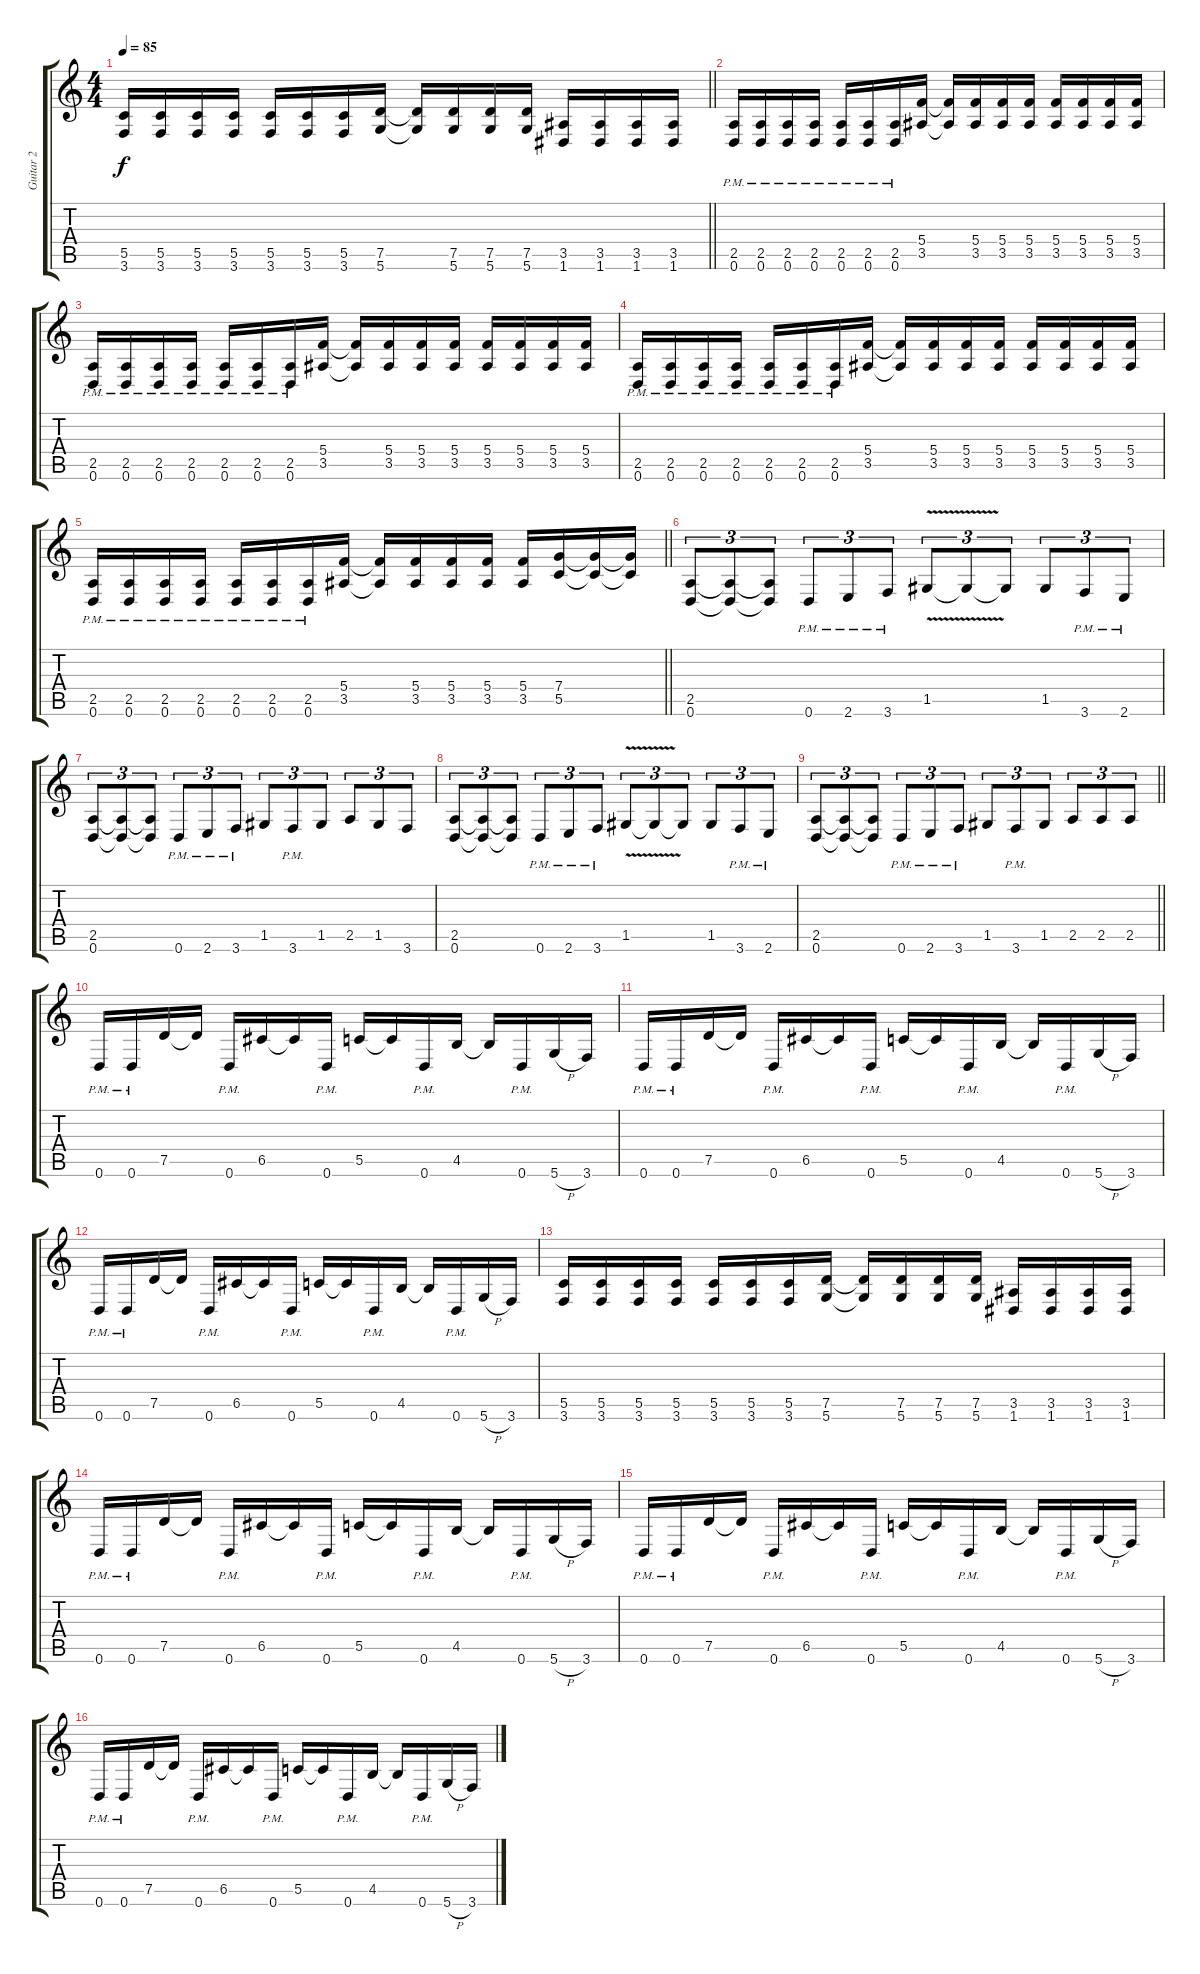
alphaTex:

\track ("Guitar 2" "Guitar 2") {instrument distortionguitar}
\staff {score tabs}
\tuning (D4 A3 F3 C3 G2 D2) {hide}
\ts (4 4)
\tempo 85
\clef g2
\barLineRight lightlight
\ks c
(5.5 3.6).16{dy f} (5.5 3.6).16 (5.5 3.6).16 (5.5 3.6).16 (5.5 3.6).16 (5.5 3.6).16 (5.5 3.6).16 (7.5 5.6).16 (7.5{t} 5.6{t}).16 (7.5 5.6).16 (7.5 5.6).16 (7.5 5.6).16 (3.5 1.6).16 (3.5 1.6).16 (3.5 1.6).16 (3.5 1.6).16 |
(2.5{pm} 0.6{pm}).16 (2.5{pm} 0.6{pm}).16 (2.5{pm} 0.6{pm}).16 (2.5{pm} 0.6{pm}).16 (2.5{pm} 0.6{pm}).16 (2.5{pm} 0.6{pm}).16 (2.5{pm} 0.6{pm}).16 (5.4 3.5).16 (5.4{t} 3.5{t}).16 (5.4 3.5).16 (5.4 3.5).16 (5.4 3.5).16 (5.4 3.5).16 (5.4 3.5).16 (5.4 3.5).16 (5.4 3.5).16 |
(2.5{pm} 0.6{pm}).16 (2.5{pm} 0.6{pm}).16 (2.5{pm} 0.6{pm}).16 (2.5{pm} 0.6{pm}).16 (2.5{pm} 0.6{pm}).16 (2.5{pm} 0.6{pm}).16 (2.5{pm} 0.6{pm}).16 (5.4 3.5).16 (5.4{t} 3.5{t}).16 (5.4 3.5).16 (5.4 3.5).16 (5.4 3.5).16 (5.4 3.5).16 (5.4 3.5).16 (5.4 3.5).16 (5.4 3.5).16 |
(2.5{pm} 0.6{pm}).16 (2.5{pm} 0.6{pm}).16 (2.5{pm} 0.6{pm}).16 (2.5{pm} 0.6{pm}).16 (2.5{pm} 0.6{pm}).16 (2.5{pm} 0.6{pm}).16 (2.5{pm} 0.6{pm}).16 (5.4 3.5).16 (5.4{t} 3.5{t}).16 (5.4 3.5).16 (5.4 3.5).16 (5.4 3.5).16 (5.4 3.5).16 (5.4 3.5).16 (5.4 3.5).16 (5.4 3.5).16 |
\barLineRight lightlight
(2.5{pm} 0.6{pm}).16 (2.5{pm} 0.6{pm}).16 (2.5{pm} 0.6{pm}).16 (2.5{pm} 0.6{pm}).16 (2.5{pm} 0.6{pm}).16 (2.5{pm} 0.6{pm}).16 (2.5{pm} 0.6{pm}).16 (5.4 3.5).16 (5.4{t} 3.5{t}).16 (5.4 3.5).16 (5.4 3.5).16 (5.4 3.5).16 (5.4 3.5).16 (7.4 5.5).16 (7.4{t} 5.5{t}).16 (7.4{t} 5.5{t}).16 |
(2.5 0.6).8{tu (3 2)} (2.5{t} 0.6{t}).8{tu (3 2)} (2.5{t} 0.6{t}).8{tu (3 2)} 0.6{pm}.8{tu (3 2)} 2.6{pm}.8{tu (3 2)} 3.6{pm}.8{tu (3 2)} 1.5{v}.8{tu (3 2)} 1.5{t}.8{tu (3 2)} 1.5{t}.8{tu (3 2)} 1.5.8{tu (3 2)} 3.6{pm}.8{tu (3 2)} 2.6{pm}.8{tu (3 2)} |
(2.5 0.6).8{tu (3 2)} (2.5{t} 0.6{t}).8{tu (3 2)} (2.5{t} 0.6{t}).8{tu (3 2)} 0.6{pm}.8{tu (3 2)} 2.6{pm}.8{tu (3 2)} 3.6{pm}.8{tu (3 2)} 1.5.8{tu (3 2)} 3.6{pm}.8{tu (3 2)} 1.5.8{tu (3 2)} 2.5.8{tu (3 2)} 1.5.8{tu (3 2)} 3.6.8{tu (3 2)} |
(2.5 0.6).8{tu (3 2)} (2.5{t} 0.6{t}).8{tu (3 2)} (2.5{t} 0.6{t}).8{tu (3 2)} 0.6{pm}.8{tu (3 2)} 2.6{pm}.8{tu (3 2)} 3.6{pm}.8{tu (3 2)} 1.5{v}.8{tu (3 2)} 1.5{t}.8{tu (3 2)} 1.5{t}.8{tu (3 2)} 1.5.8{tu (3 2)} 3.6{pm}.8{tu (3 2)} 2.6{pm}.8{tu (3 2)} |
\barLineRight lightlight
(2.5 0.6).8{tu (3 2)} (2.5{t} 0.6{t}).8{tu (3 2)} (2.5{t} 0.6{t}).8{tu (3 2)} 0.6{pm}.8{tu (3 2)} 2.6{pm}.8{tu (3 2)} 3.6{pm}.8{tu (3 2)} 1.5.8{tu (3 2)} 3.6{pm}.8{tu (3 2)} 1.5.8{tu (3 2)} 2.5.8{tu (3 2)} 2.5.8{tu (3 2)} 2.5.8{tu (3 2)} |
0.6{pm}.16 0.6{pm}.16 7.5.16 7.5{t}.16 0.6{pm}.16 6.5.16 6.5{t}.16 0.6{pm}.16 5.5.16 5.5{t}.16 0.6{pm}.16 4.5.16 4.5{t}.16 0.6{pm}.16 5.6{h}.16 3.6.16 |
0.6{pm}.16 0.6{pm}.16 7.5.16 7.5{t}.16 0.6{pm}.16 6.5.16 6.5{t}.16 0.6{pm}.16 5.5.16 5.5{t}.16 0.6{pm}.16 4.5.16 4.5{t}.16 0.6{pm}.16 5.6{h}.16 3.6.16 |
0.6{pm}.16 0.6{pm}.16 7.5.16 7.5{t}.16 0.6{pm}.16 6.5.16 6.5{t}.16 0.6{pm}.16 5.5.16 5.5{t}.16 0.6{pm}.16 4.5.16 4.5{t}.16 0.6{pm}.16 5.6{h}.16 3.6.16 |
(5.5 3.6).16 (5.5 3.6).16 (5.5 3.6).16 (5.5 3.6).16 (5.5 3.6).16 (5.5 3.6).16 (5.5 3.6).16 (7.5 5.6).16 (7.5{t} 5.6{t}).16 (7.5 5.6).16 (7.5 5.6).16 (7.5 5.6).16 (3.5 1.6).16 (3.5 1.6).16 (3.5 1.6).16 (3.5 1.6).16 |
0.6{pm}.16 0.6{pm}.16 7.5.16 7.5{t}.16 0.6{pm}.16 6.5.16 6.5{t}.16 0.6{pm}.16 5.5.16 5.5{t}.16 0.6{pm}.16 4.5.16 4.5{t}.16 0.6{pm}.16 5.6{h}.16 3.6.16 |
0.6{pm}.16 0.6{pm}.16 7.5.16 7.5{t}.16 0.6{pm}.16 6.5.16 6.5{t}.16 0.6{pm}.16 5.5.16 5.5{t}.16 0.6{pm}.16 4.5.16 4.5{t}.16 0.6{pm}.16 5.6{h}.16 3.6.16 |
0.6{pm}.16 0.6{pm}.16 7.5.16 7.5{t}.16 0.6{pm}.16 6.5.16 6.5{t}.16 0.6{pm}.16 5.5.16 5.5{t}.16 0.6{pm}.16 4.5.16 4.5{t}.16 0.6{pm}.16 5.6{h}.16 3.6.16
